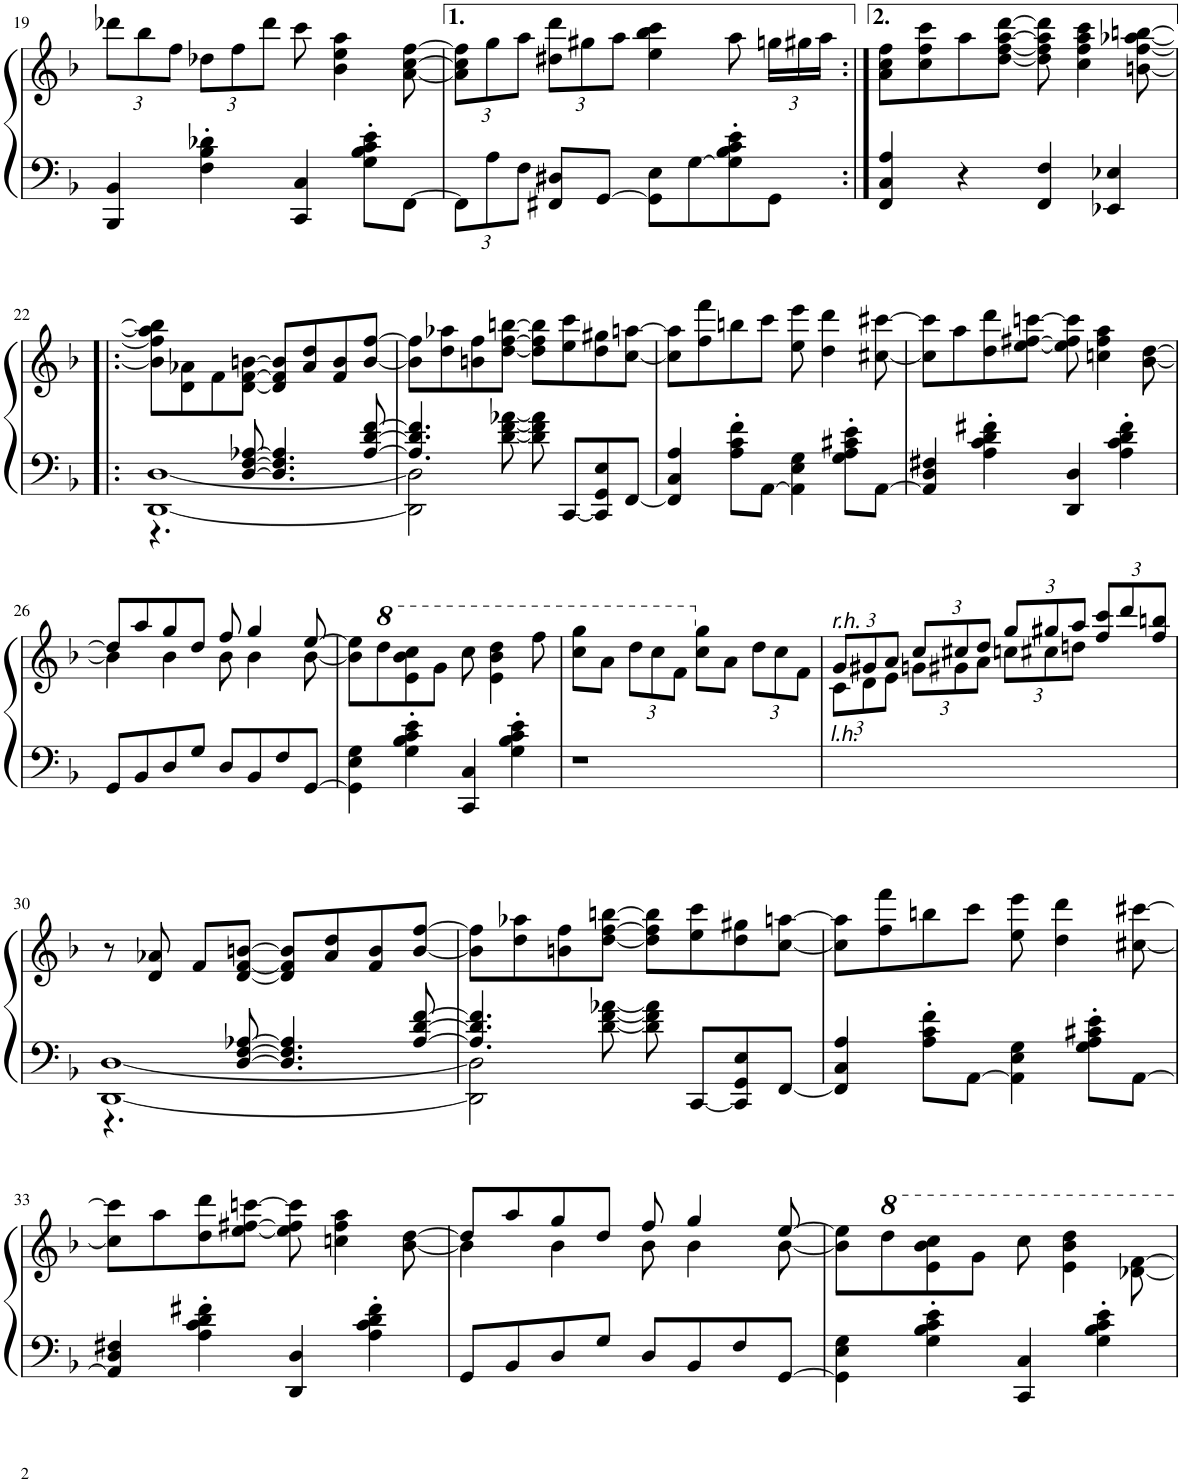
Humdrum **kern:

**kern	**kern
*part1	*part1
*staff2	*staff1
*I"Piano	*
*I'Pno.	*
!!LO:PB:g=z
*clefF4	*clefG2
*k[b-]	*k[b-]
*F:	*F:
*M4/4	*M4/4
*met(c)	*met(c)
*	*Xbrackettup
=19	=19
4BBB-/ 4BB-/	12ddd-X\L
.	12bb-\
.	12ff\J
4F\' 4B-\' 4d-X\'	12dd-X\L
.	12ff\
.	12ddd-\J
4CC/ 4C/	8ccc\
.	4b-\ 4ee\ 4aa\
8G\' 8B-\' 8c\' 8e\'L	.
[8FF\J	[8a\ [8cc\ [8ff\
=20	=20
*Xbrackettup	*
12FF\L]	12a\] 12cc\] 12ff\]L
12A\	12gg\
12F\J	12aa\J
8FF#X/ 8D#X/L	12dd#X\ 12ddd\L
.	12gg#X\
[8GG/J	.
.	12aa\J
8GG\] 8E\L	4ee\ 4bb-\ 4ccc\
[8G\	.
8G\]' 8B-\' 8c\' 8e\'	8aa\
8GG\J	24ggn\LL
.	24gg#X\
.	24aa\JJ
=21:|!	=21:|!
4FF/ 4C/ 4A/	8a\ 8cc\ 8ff\L
.	8cc\ 8ff\ 8ccc\
4r	8aa\
.	[8dd\ [8ff\ [8aa\ [8ddd\J
4FF/ 4F/	8dd\] 8ff\] 8aa\] 8ddd\]
.	4cc\ 4ff\ 4aa\ 4ccc\
4EE-X/ 4E-X/	.
.	[8bn\ [8ff\ [8aa-X\ [8bbn\
!!LO:LB:g=z
=22!|:	=22!|:
*^	*
[<1DD [<1D	4.r	8b\] 8ff\] 8aa-\] 8bb\]L
.	.	8d\ 8a-X\
.	.	8f\
.	[8D/ [8F/ [8A-X/	[8d\ [8f\ [8bn\J
.	4.D/] 4.F/] 4.A-/]	8d/] 8f/] 8b/]L
.	.	8a-/ 8dd/
.	.	8f/ 8b/
.	[8A-/ [8d/ [8f/	[8b/ [8ff/J
=23	=23	=23
2DD\] 2D\]	4.A-/] 4.d/] 4.f/]	8b\] 8ff\]L
.	.	8dd\ 8aa-X\
.	.	8bn\ 8ff\
.	[8d\ [8f\ [8a-X\	[8dd\ [8ff\ [8bbn\J
8d\] 8f\] 8a-\]	2ryy	8dd\] 8ff\] 8bb\]L
[8CC/L	.	8ee\ 8ccc\
8CC/] 8GG/ 8E/	.	8dd\ 8gg#X\
[8FF/J	.	[8cc\ [8aan\J
*v	*v	*
=24	=24
4FF/] 4C/ 4A/	8cc\] 8aa\]L
.	8ff\ 8fff\
8A\' 8c\' 8f\'L	8bbn\
[8AA\J	8ccc\J
4AA\] 4E\ 4G\	8ee\ 8eee\
.	4dd\ 4ddd\
8G\' 8A\' 8c#X\' 8e\'L	.
[8AA\J	[8cc#X\ [8ccc#X\
=25	=25
4AA/] 4D/ 4F#X/	8cc#\] 8ccc#\]L
.	8aa\
4A\' 4c\' 4d\' 4f#X\'	8dd\ 8ddd\
.	[8ee\ [8ff#X\ [8cccn\J
4DD/ 4D/	8ee\] 8ff#\] 8ccc\]
.	4ccn\ 4ff#\ 4aa\
4A\' 4c\' 4d\' 4f#\'	.
.	[8b-\ [8dd\
!!LO:LB:g=z
=26	=26
*	*^
8GG/L	8dd/L]	4b-\]
8BB-/	8aa/	.
8D/	8gg/	4b-\
8G/J	8dd/J	.
8D/L	8ff/	8b-\
8BB-/	4gg/	4b-\
8F/	.	.
[8GG/J	[8ee/	[8b-\
*	*v	*v
=27	=27
4GG\] 4E\ 4G\	8b-\] 8ee\]L
*	*8va
.	8ddd\
4G\' 4B-\' 4c\' 4e\'	8ee\ 8bb-\ 8ccc\
.	8gg\J
4CC/ 4C/	8ccc\
.	4ee\ 4bb-\ 4ddd\
4G\' 4B-\' 4c\' 4e\'	.
.	8fff\
=28	=28
1r	8ccc\ 8ggg\L
.	8aa\J
.	12ddd\L
.	12ccc\
.	12ff\J
*	*X8va
.	8cc\ 8gg\L
.	8a\J
.	12dd\L
.	12cc\
.	12f\J
=29	=29
*	*^
!	!LO:TX:a:i:t=l.h.	!
!	!LO:TX:a:i:t=r.h.	!
1ryy	12g/L	12c\L
.	12g#X/	12d\
.	12a/J	12e\J
.	12cc/L	12gn\L
.	12cc#X/	12g#X\
.	12dd/J	12a\J
.	12gg/L	12ccn\L
.	12gg#X/	12cc#X\
.	12aa/J	12ddn\J
.	12ff/ 12ccc/L	4ryy
.	12ddd/	.
.	12ff/ 12bbn/J	.
*	*v	*v
!!LO:LB:g=z
=30	=30
*^	*
[<1DD [<1D	4.r	8r
.	.	8d/ 8a-X/
.	.	8f/L
.	[8D/ [8F/ [8A-X/	[8d/ [8f/ [8bn/J
.	4.D/] 4.F/] 4.A-/]	8d/] 8f/] 8b/]L
.	.	8a-/ 8dd/
.	.	8f/ 8b/
.	[8A-/ [8d/ [8f/	[8b/ [8ff/J
=31	=31	=31
2DD\] 2D\]	4.A-/] 4.d/] 4.f/]	8b\] 8ff\]L
.	.	8dd\ 8aa-X\
.	.	8bn\ 8ff\
.	[8d\ [8f\ [8a-X\	[8dd\ [8ff\ [8bbn\J
8d\] 8f\] 8a-\]	2ryy	8dd\] 8ff\] 8bb\]L
[8CC/L	.	8ee\ 8ccc\
8CC/] 8GG/ 8E/	.	8dd\ 8gg#X\
[8FF/J	.	[8cc\ [8aan\J
*v	*v	*
=32	=32
4FF/] 4C/ 4A/	8cc\] 8aa\]L
.	8ff\ 8fff\
8A\' 8c\' 8f\'L	8bbn\
[8AA\J	8ccc\J
4AA\] 4E\ 4G\	8ee\ 8eee\
.	4dd\ 4ddd\
8G\' 8A\' 8c#X\' 8e\'L	.
[8AA\J	[8cc#X\ [8ccc#X\
!!LO:LB:g=z
=33	=33
4AA/] 4D/ 4F#X/	8cc#\] 8ccc#\]L
.	8aa\
4A\' 4c\' 4d\' 4f#X\'	8dd\ 8ddd\
.	[8ee\ [8ff#X\ [8cccn\J
4DD/ 4D/	8ee\] 8ff#\] 8ccc\]
.	4ccn\ 4ff#\ 4aa\
4A\' 4c\' 4d\' 4f#\'	.
.	[8b-\ [8dd\
=34	=34
*	*^
8GG/L	8dd/L]	4b-\]
8BB-/	8aa/	.
8D/	8gg/	4b-\
8G/J	8dd/J	.
8D/L	8ff/	8b-\
8BB-/	4gg/	4b-\
8F/	.	.
[8GG/J	[8ee/	[8b-\
*	*v	*v
=35	=35
4GG\] 4E\ 4G\	8b-\] 8ee\]L
.	8ddd\
4G\' 4B-\' 4c\' 4e\'	8ee\ 8bb-\ 8ccc\
.	8gg\J
4CC/ 4C/	8ccc\
.	4ee\ 4bb-\ 4ddd\
4G\' 4B-\' 4c\' 4e\'	.
.	[8dd-X\ [8ff\
=	=
*-	*-
